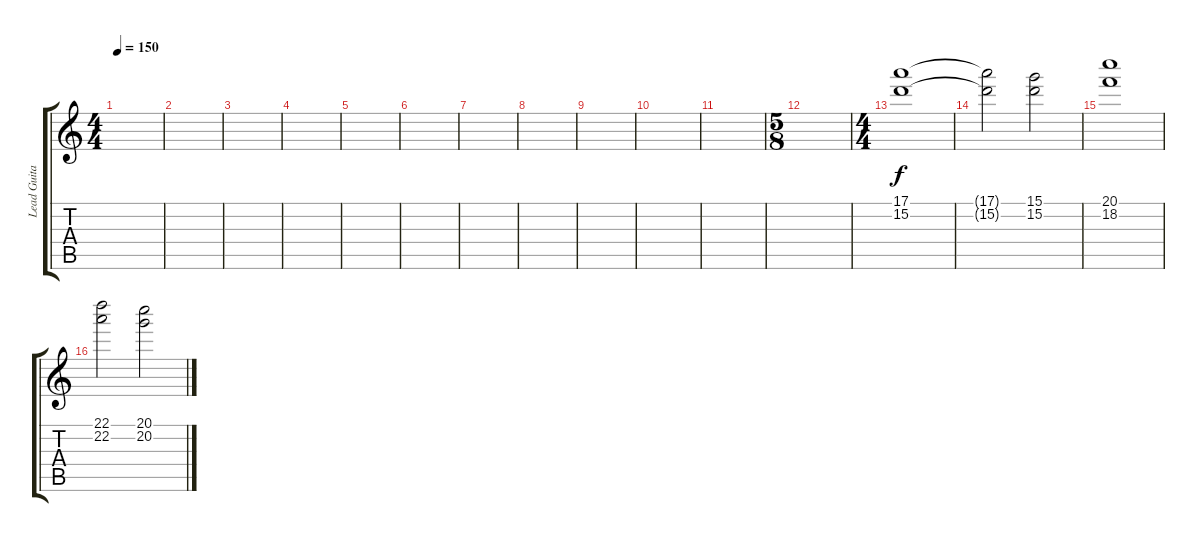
\track ("Lead Guitar" "Lead Guita") {instrument distortionguitar}
\staff {score tabs}
\tuning (E4 B3 G3 D3 A2 D2) {hide}
\ts (4 4)
\tempo 150
\clef g2
\ks c
|
|
|
|
|
|
|
|
|
|
|
\ts (5 8)
|
\ts (4 4)
(17.1 15.2).1 |
(17.1{t} 15.2{t}).2 (15.1 15.2).2 |
(20.1 18.2).1 |
(22.1 22.2).2 (20.1 20.2).2
